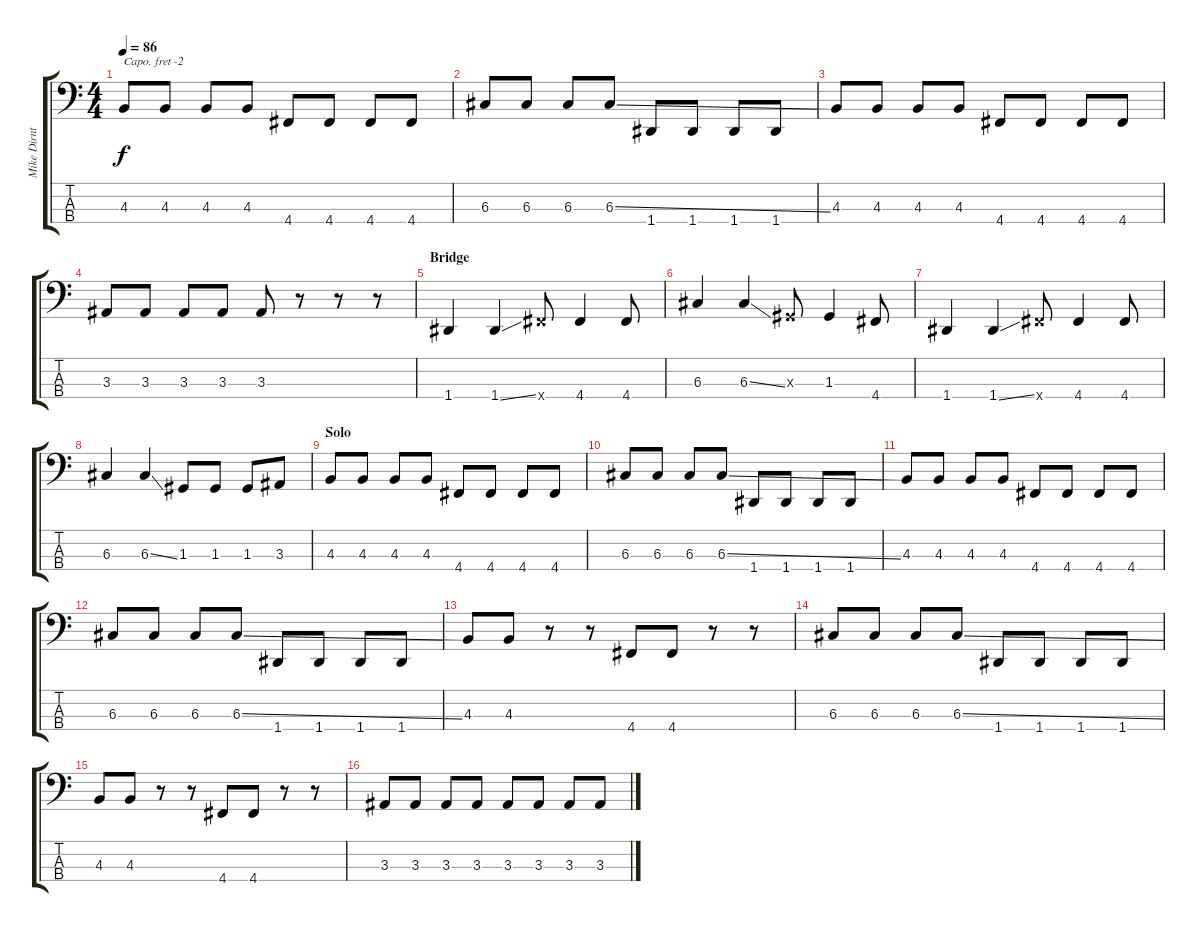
\track ("Mike Dirnt (Bass)" "Mike Dirnt") {instrument electricbasspick}
\staff {score tabs}
\capo -2
\tuning (G2 D2 A1 E1) {hide}
\ts (4 4)
\tempo 86
\clef f4
\ks c
4.3.8{dy f} 4.3.8 4.3.8 4.3.8 4.4.8 4.4.8 4.4.8 4.4.8 |
6.3.8 6.3.8 6.3.8 6.3{ss}.8 1.4.8 1.4.8 1.4.8 1.4.8 |
4.3.8 4.3.8 4.3.8 4.3.8 4.4.8 4.4.8 4.4.8 4.4.8 |
3.3.8 3.3.8 3.3.8 3.3.8 3.3.8 r.8 r.8 r.8 |
\section ("" "Bridge")
1.4.4 1.4{ss}.4 4.4{x}.8 4.4.4 4.4.8 |
6.3.4 6.3{ss}.4 1.3{x}.8 1.3.4 4.4.8 |
1.4.4 1.4{ss}.4 4.4{x}.8 4.4.4 4.4.8 |
6.3.4 6.3{ss}.4 1.3.8 1.3.8 1.3.8 3.3.8 |
\section ("" "Solo")
4.3.8 4.3.8 4.3.8 4.3.8 4.4.8 4.4.8 4.4.8 4.4.8 |
6.3.8 6.3.8 6.3.8 6.3{ss}.8 1.4.8 1.4.8 1.4.8 1.4.8 |
4.3.8 4.3.8 4.3.8 4.3.8 4.4.8 4.4.8 4.4.8 4.4.8 |
6.3.8 6.3.8 6.3.8 6.3{ss}.8 1.4.8 1.4.8 1.4.8 1.4.8 |
4.3.8 4.3.8 r.8 r.8 4.4.8 4.4.8 r.8 r.8 |
6.3.8 6.3.8 6.3.8 6.3{ss}.8 1.4.8 1.4.8 1.4.8 1.4.8 |
4.3.8 4.3.8 r.8 r.8 4.4.8 4.4.8 r.8 r.8 |
3.3.8 3.3.8 3.3.8 3.3.8 3.3.8 3.3.8 3.3.8 3.3.8
